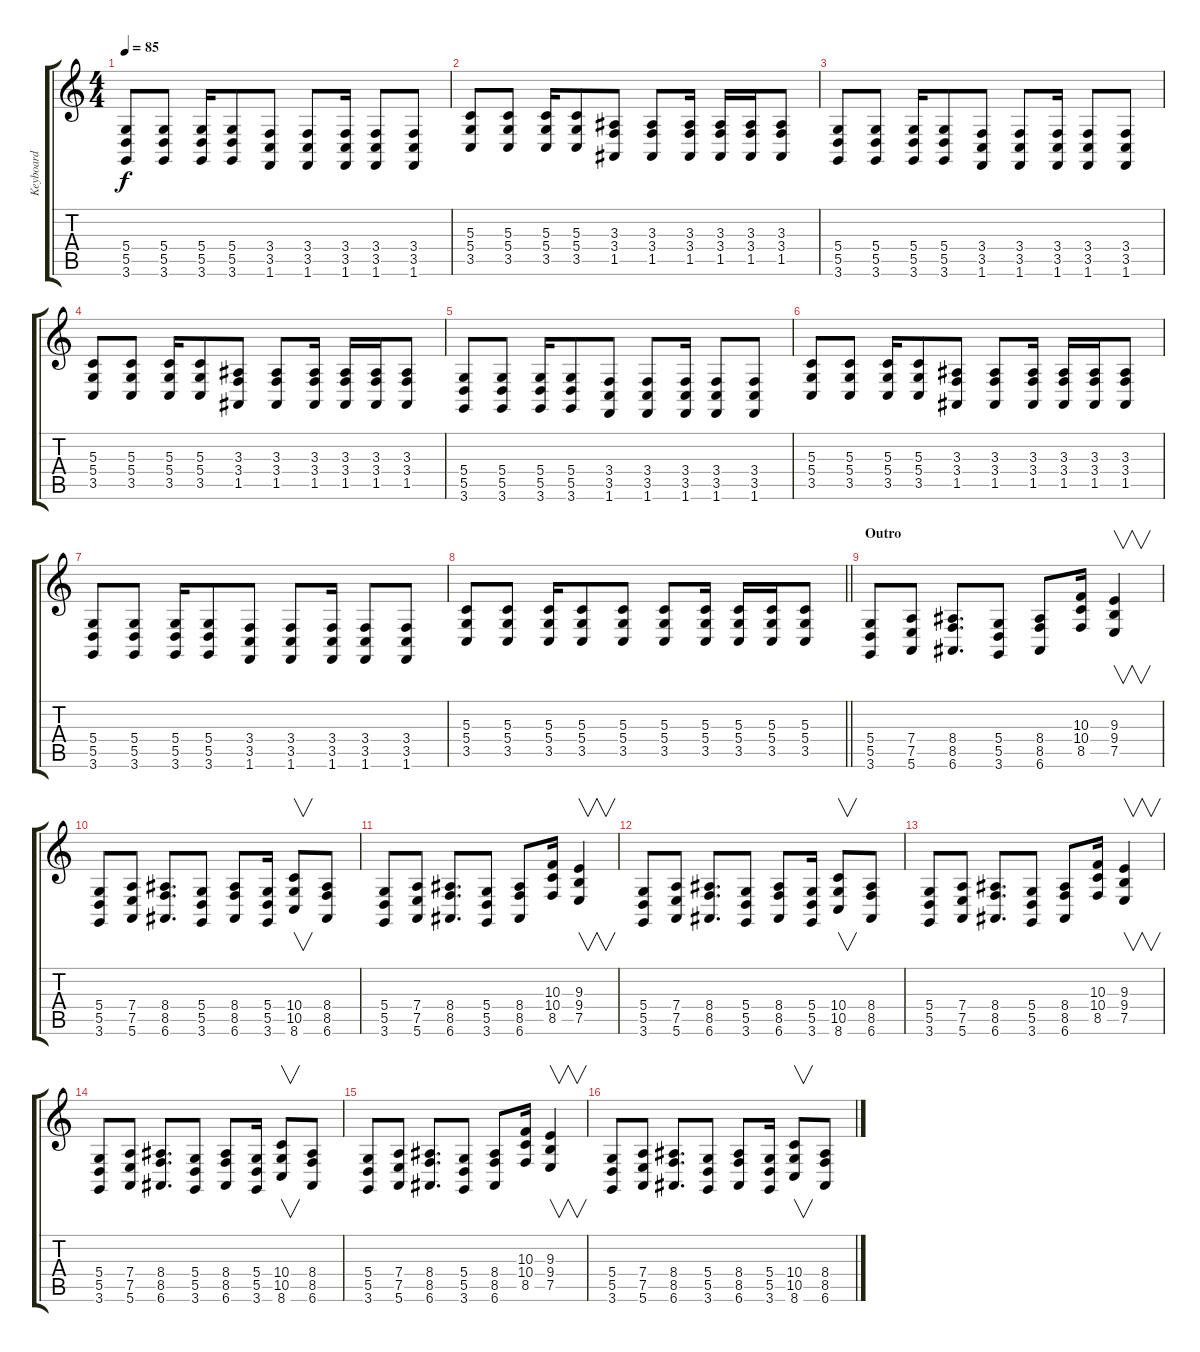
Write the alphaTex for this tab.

\track ("Keyboard" "Keyboard") {instrument lead2sawtooth}
\staff {score tabs}
\tuning (E4 B3 G3 D3 A2 E2) {hide}
\ts (4 4)
\tempo 85
\clef g2
\ks c
(5.4 5.5 3.6).8{dy f} (5.4 5.5 3.6).8 (5.4 5.5 3.6).16 (5.4 5.5 3.6).8 (3.4 3.5 1.6).8 (3.4 3.5 1.6).8 (3.4 3.5 1.6).16 (3.4 3.5 1.6).8 (3.4 3.5 1.6).8 |
(5.3 5.4 3.5).8 (5.3 5.4 3.5).8 (5.3 5.4 3.5).16 (5.3 5.4 3.5).8 (3.3 3.4 1.5).8 (3.3 3.4 1.5).8 (3.3 3.4 1.5).16 (3.3 3.4 1.5).16 (3.3 3.4 1.5).16 (3.3 3.4 1.5).8 |
(5.4 5.5 3.6).8 (5.4 5.5 3.6).8 (5.4 5.5 3.6).16 (5.4 5.5 3.6).8 (3.4 3.5 1.6).8 (3.4 3.5 1.6).8 (3.4 3.5 1.6).16 (3.4 3.5 1.6).8 (3.4 3.5 1.6).8 |
(5.3 5.4 3.5).8 (5.3 5.4 3.5).8 (5.3 5.4 3.5).16 (5.3 5.4 3.5).8 (3.3 3.4 1.5).8 (3.3 3.4 1.5).8 (3.3 3.4 1.5).16 (3.3 3.4 1.5).16 (3.3 3.4 1.5).16 (3.3 3.4 1.5).8 |
(5.4 5.5 3.6).8 (5.4 5.5 3.6).8 (5.4 5.5 3.6).16 (5.4 5.5 3.6).8 (3.4 3.5 1.6).8 (3.4 3.5 1.6).8 (3.4 3.5 1.6).16 (3.4 3.5 1.6).8 (3.4 3.5 1.6).8 |
(5.3 5.4 3.5).8 (5.3 5.4 3.5).8 (5.3 5.4 3.5).16 (5.3 5.4 3.5).8 (3.3 3.4 1.5).8 (3.3 3.4 1.5).8 (3.3 3.4 1.5).16 (3.3 3.4 1.5).16 (3.3 3.4 1.5).16 (3.3 3.4 1.5).8 |
(5.4 5.5 3.6).8 (5.4 5.5 3.6).8 (5.4 5.5 3.6).16 (5.4 5.5 3.6).8 (3.4 3.5 1.6).8 (3.4 3.5 1.6).8 (3.4 3.5 1.6).16 (3.4 3.5 1.6).8 (3.4 3.5 1.6).8 |
\barLineRight lightlight
(5.3 5.4 3.5).8 (5.3 5.4 3.5).8 (5.3 5.4 3.5).16 (5.3 5.4 3.5).8 (5.3 5.4 3.5).8 (5.3 5.4 3.5).8 (5.3 5.4 3.5).16 (5.3 5.4 3.5).16 (5.3 5.4 3.5).16 (5.3 5.4 3.5).8 |
\section ("" "Outro")
(5.4 5.5 3.6).8{volume 13} (7.4 7.5 5.6).8 (8.4 8.5 6.6).8{d} (5.4 5.5 3.6).8 (8.4 8.5 6.6).8 (10.3 10.4 8.5).16 (9.3 9.4 7.5).4{v} |
(5.4 5.5 3.6).8 (7.4 7.5 5.6).8 (8.4 8.5 6.6).8{d} (5.4 5.5 3.6).8 (8.4 8.5 6.6).8 (5.4 5.5 3.6).16 (10.4 10.5 8.6).8{v} (8.4 8.5 6.6).8 |
(5.4 5.5 3.6).8 (7.4 7.5 5.6).8 (8.4 8.5 6.6).8{d} (5.4 5.5 3.6).8 (8.4 8.5 6.6).8 (10.3 10.4 8.5).16 (9.3 9.4 7.5).4{v} |
(5.4 5.5 3.6).8 (7.4 7.5 5.6).8 (8.4 8.5 6.6).8{d} (5.4 5.5 3.6).8 (8.4 8.5 6.6).8 (5.4 5.5 3.6).16 (10.4 10.5 8.6).8{v} (8.4 8.5 6.6).8 |
(5.4 5.5 3.6).8 (7.4 7.5 5.6).8 (8.4 8.5 6.6).8{d} (5.4 5.5 3.6).8 (8.4 8.5 6.6).8 (10.3 10.4 8.5).16 (9.3 9.4 7.5).4{v} |
(5.4 5.5 3.6).8 (7.4 7.5 5.6).8 (8.4 8.5 6.6).8{d} (5.4 5.5 3.6).8 (8.4 8.5 6.6).8 (5.4 5.5 3.6).16 (10.4 10.5 8.6).8{v} (8.4 8.5 6.6).8 |
(5.4 5.5 3.6).8 (7.4 7.5 5.6).8 (8.4 8.5 6.6).8{d} (5.4 5.5 3.6).8 (8.4 8.5 6.6).8 (10.3 10.4 8.5).16 (9.3 9.4 7.5).4{v} |
(5.4 5.5 3.6).8 (7.4 7.5 5.6).8 (8.4 8.5 6.6).8{d} (5.4 5.5 3.6).8 (8.4 8.5 6.6).8 (5.4 5.5 3.6).16 (10.4 10.5 8.6).8{v} (8.4 8.5 6.6).8
